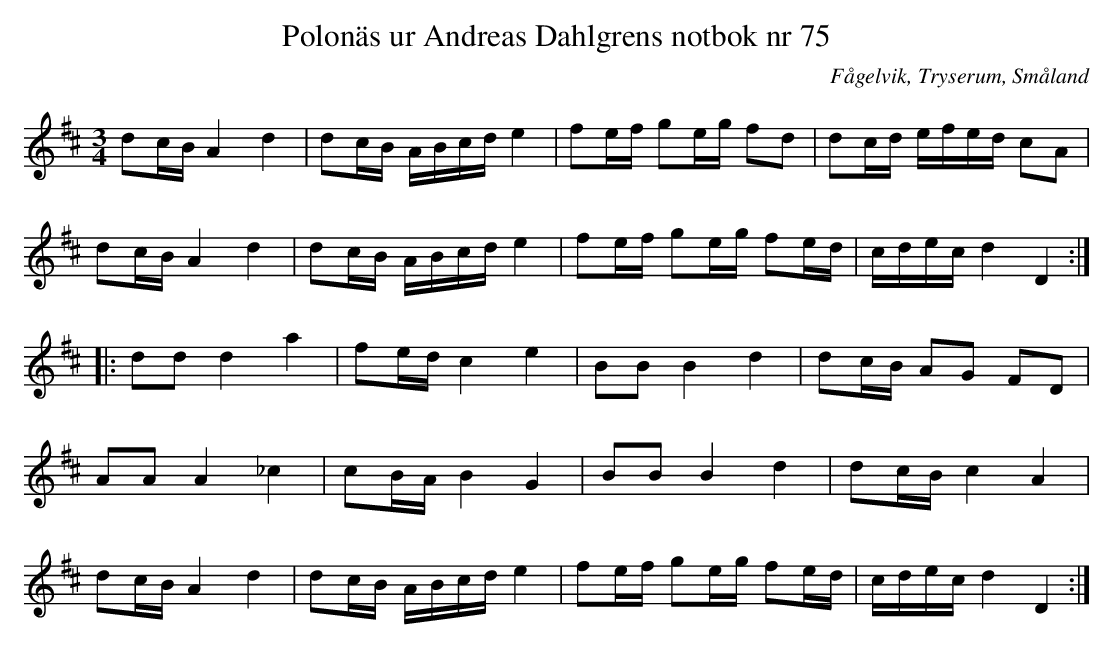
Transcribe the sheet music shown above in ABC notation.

X:1
T: Polonäs ur Andreas Dahlgrens notbok nr 75
O: Fågelvik, Tryserum, Småland
M: 3/4
L: 1/16
K: D
d2cB A4 d4 | d2cB ABcd e4 | f2ef g2eg f2d2 | d2cd efed c2A2 |
d2cB A4 d4 | d2cB ABcd e4 | f2ef g2eg f2ed | cdec d4 D4 ::
d2d2 d4 a4 | f2ed c4 e4 | B2B2 B4 d4 | d2cB A2G2 F2D2 |
A2A2 A4 _c4 | c2BA B4 G4 | B2B2 B4 d4 | d2cB c4 A4 |
d2cB A4 d4 | d2cB ABcd e4 | f2ef g2eg f2ed | cdec d4 D4 :|
